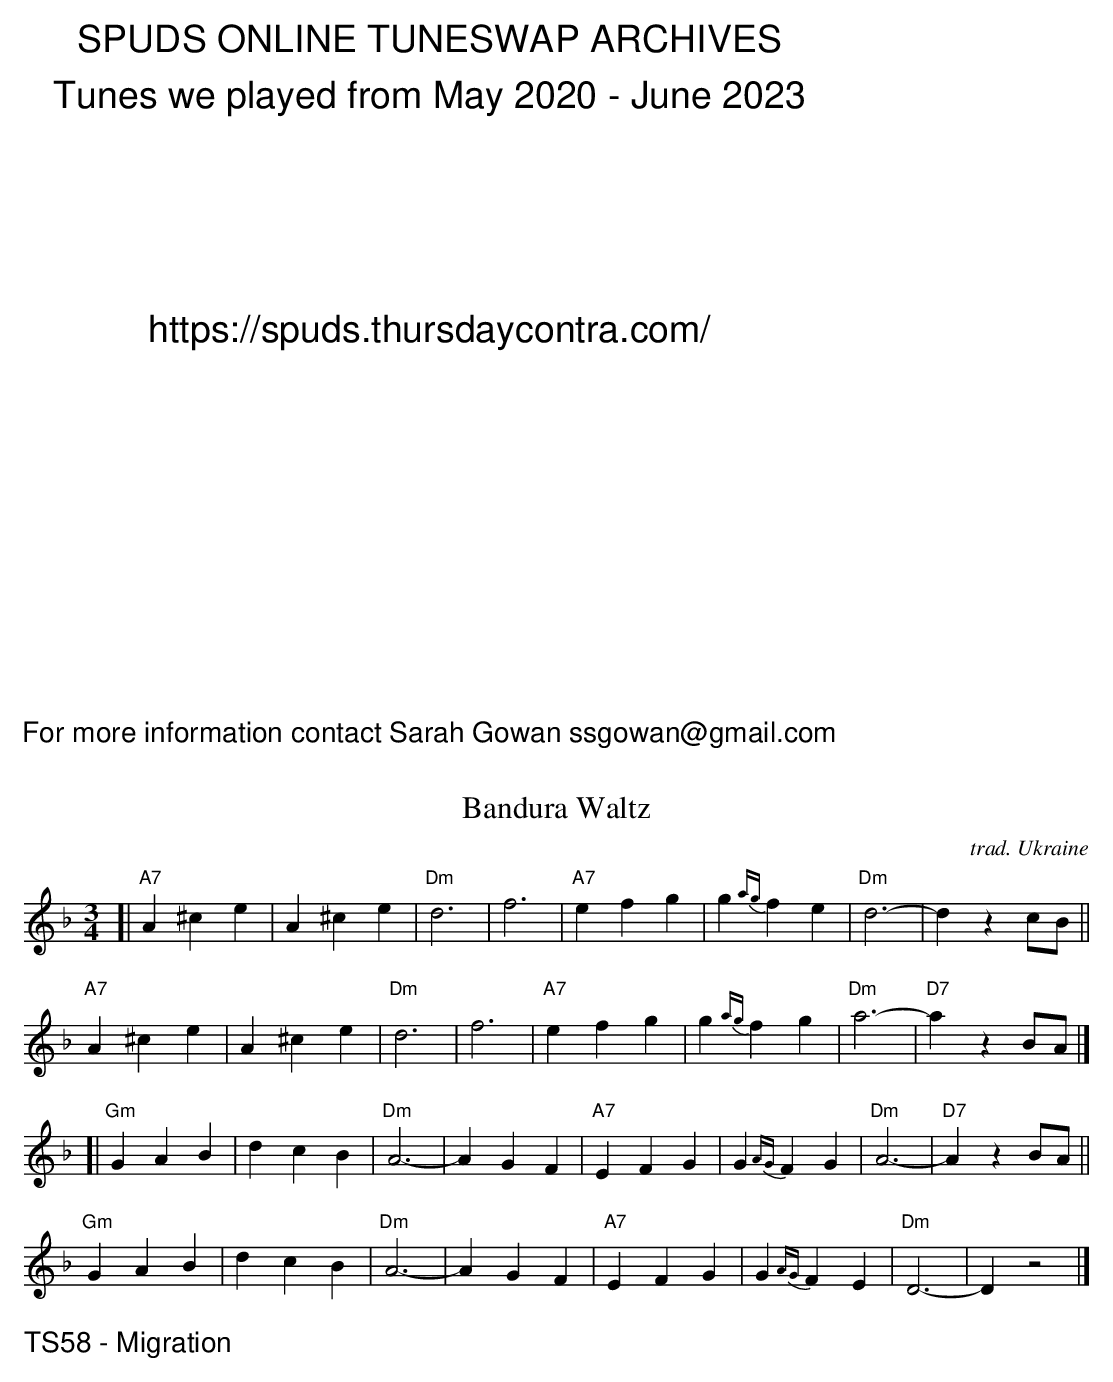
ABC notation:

X:1
T: Bandura Waltz
C: trad. Ukraine
M: 3/4
L: 1/4
K: Dm
[|\
"A7"A^ce | A^ce | "Dm"d3 | f3 | "A7"efg | g{ag}fe | "Dm"d3- | dzc/B/ ||
"A7"A^ce | A^ce | "Dm"d3 | f3 | "A7"efg | g{ag}fg | "Dm"a3- | "D7"azB/A/ |]
[|\
"Gm"GAB | dcB | "Dm"A3- | AGF | "A7"EFG | G{AG}FG | "Dm"A3- | "D7"Az B/A/ ||
"Gm"GAB | dcB | "Dm"A3- | AGF | "A7"EFG | G{AG}FE | "Dm"D3- | Dz2 |]
